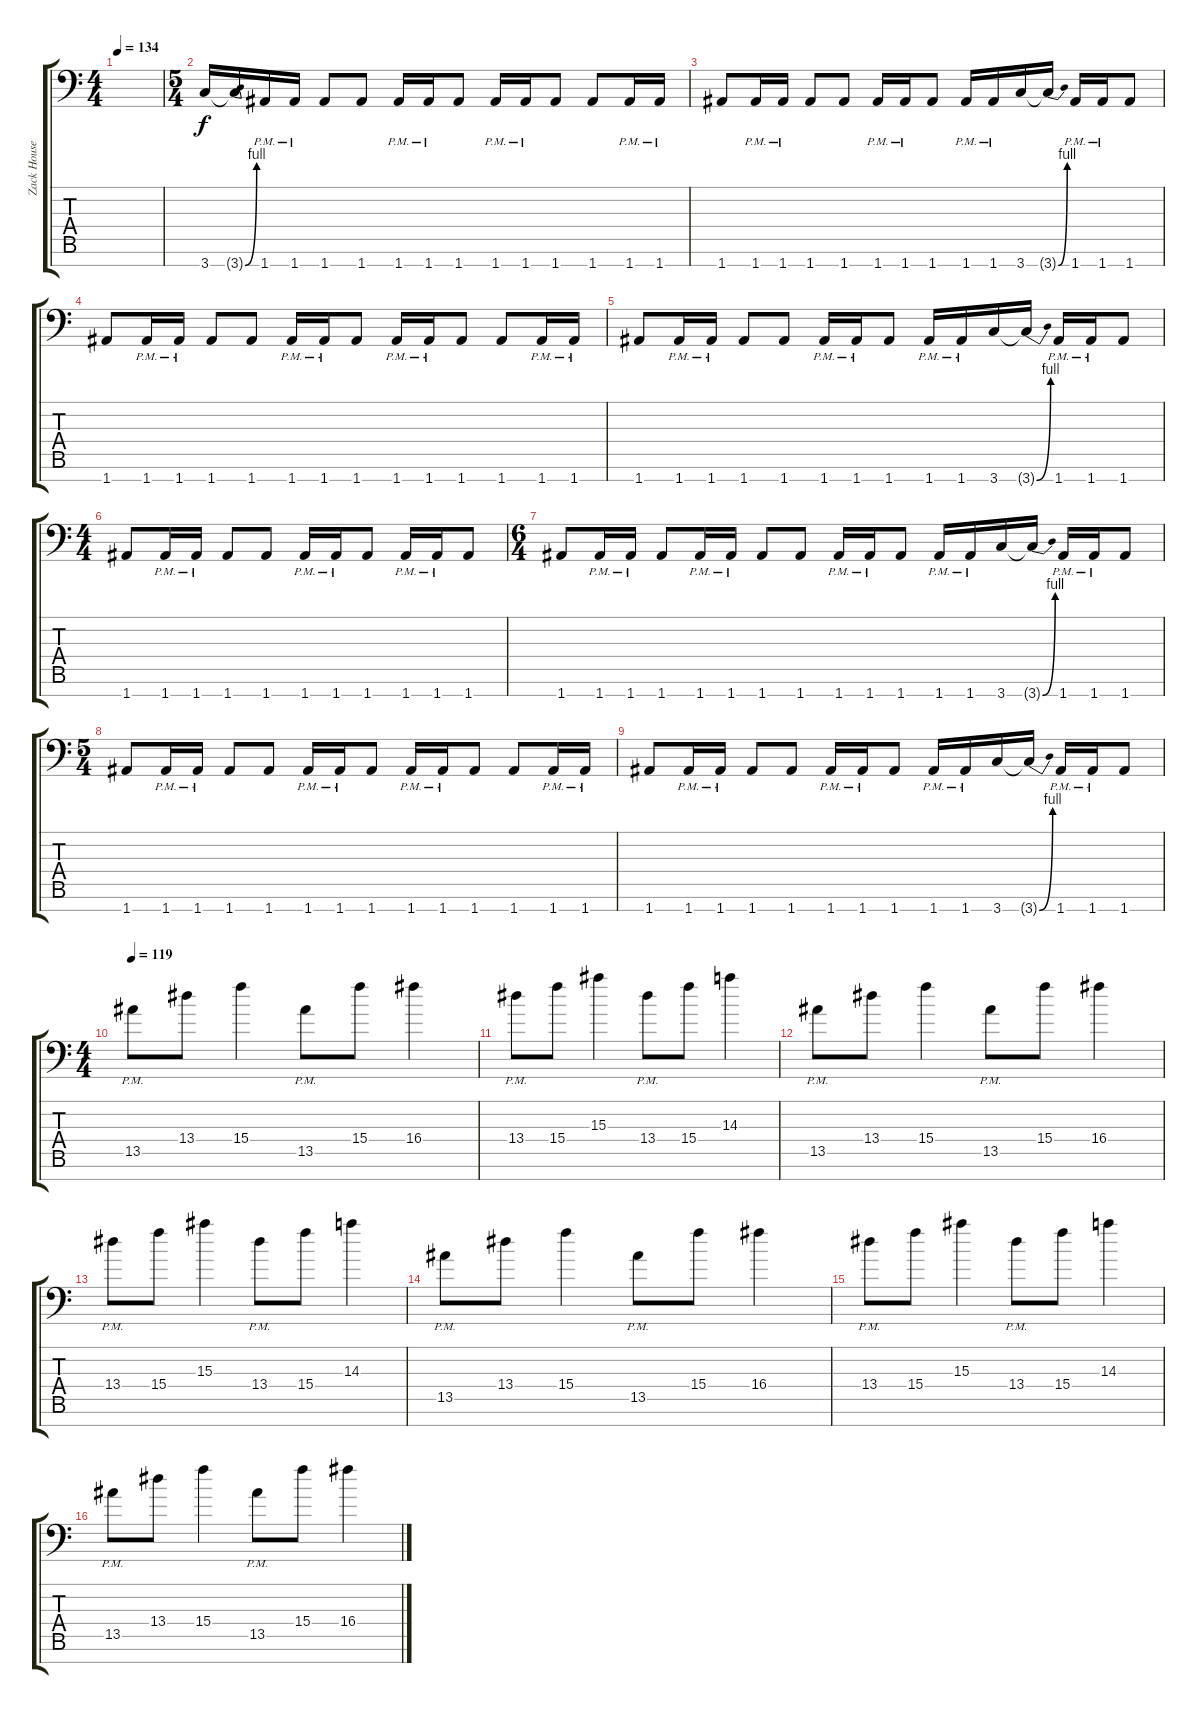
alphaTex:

\track ("Zack Householder" "Zack House") {instrument distortionguitar}
\staff {score tabs}
\tuning (E4 B3 G3 D3 A2 E2 A1) {hide}
\ts (4 4)
\tempo 134
\clef f4
\ks c
|
\ts (5 4)
3.7.16 3.7{be (bend 0 0 60 4) t}.16 1.7{pm}.16 1.7{pm}.16 1.7.8 1.7.8 1.7{pm}.16 1.7{pm}.16 1.7.8 1.7{pm}.16 1.7{pm}.16 1.7.8 1.7.8 1.7{pm}.16 1.7{pm}.16 |
1.7.8 1.7{pm}.16 1.7{pm}.16 1.7.8 1.7.8 1.7{pm}.16 1.7{pm}.16 1.7.8 1.7{pm}.16 1.7{pm}.16 3.7.16 3.7{be (bend 0 0 60 4) t}.16 1.7{pm}.16 1.7{pm}.16 1.7.8 |
1.7.8 1.7{pm}.16 1.7{pm}.16 1.7.8 1.7.8 1.7{pm}.16 1.7{pm}.16 1.7.8 1.7{pm}.16 1.7{pm}.16 1.7.8 1.7.8 1.7{pm}.16 1.7{pm}.16 |
1.7.8 1.7{pm}.16 1.7{pm}.16 1.7.8 1.7.8 1.7{pm}.16 1.7{pm}.16 1.7.8 1.7{pm}.16 1.7{pm}.16 3.7.16 3.7{be (bend 0 0 60 4) t}.16 1.7{pm}.16 1.7{pm}.16 1.7.8 |
\ts (4 4)
1.7.8 1.7{pm}.16 1.7{pm}.16 1.7.8 1.7.8 1.7{pm}.16 1.7{pm}.16 1.7.8 1.7{pm}.16 1.7{pm}.16 1.7.8 |
\ts (6 4)
1.7.8 1.7{pm}.16 1.7{pm}.16 1.7.8 1.7{pm}.16 1.7{pm}.16 1.7.8 1.7.8 1.7{pm}.16 1.7{pm}.16 1.7.8 1.7{pm}.16 1.7{pm}.16 3.7.16 3.7{be (bend 0 0 60 4) t}.16 1.7{pm}.16 1.7{pm}.16 1.7.8 |
\ts (5 4)
1.7.8 1.7{pm}.16 1.7{pm}.16 1.7.8 1.7.8 1.7{pm}.16 1.7{pm}.16 1.7.8 1.7{pm}.16 1.7{pm}.16 1.7.8 1.7.8 1.7{pm}.16 1.7{pm}.16 |
1.7.8 1.7{pm}.16 1.7{pm}.16 1.7.8 1.7.8 1.7{pm}.16 1.7{pm}.16 1.7.8 1.7{pm}.16 1.7{pm}.16 3.7.16 3.7{be (bend 0 0 60 4) t}.16 1.7{pm}.16 1.7{pm}.16 1.7.8 |
\ts (4 4)
\tempo 119
13.5{pm}.8 13.4.8 15.4.4 13.5{pm}.8 15.4.8 16.4.4 |
13.4{pm}.8 15.4.8 15.3.4 13.4{pm}.8 15.4.8 14.3.4 |
13.5{pm}.8 13.4.8 15.4.4 13.5{pm}.8 15.4.8 16.4.4 |
13.4{pm}.8 15.4.8 15.3.4 13.4{pm}.8 15.4.8 14.3.4 |
13.5{pm}.8 13.4.8 15.4.4 13.5{pm}.8 15.4.8 16.4.4 |
13.4{pm}.8 15.4.8 15.3.4 13.4{pm}.8 15.4.8 14.3.4 |
13.5{pm}.8 13.4.8 15.4.4 13.5{pm}.8 15.4.8 16.4.4
